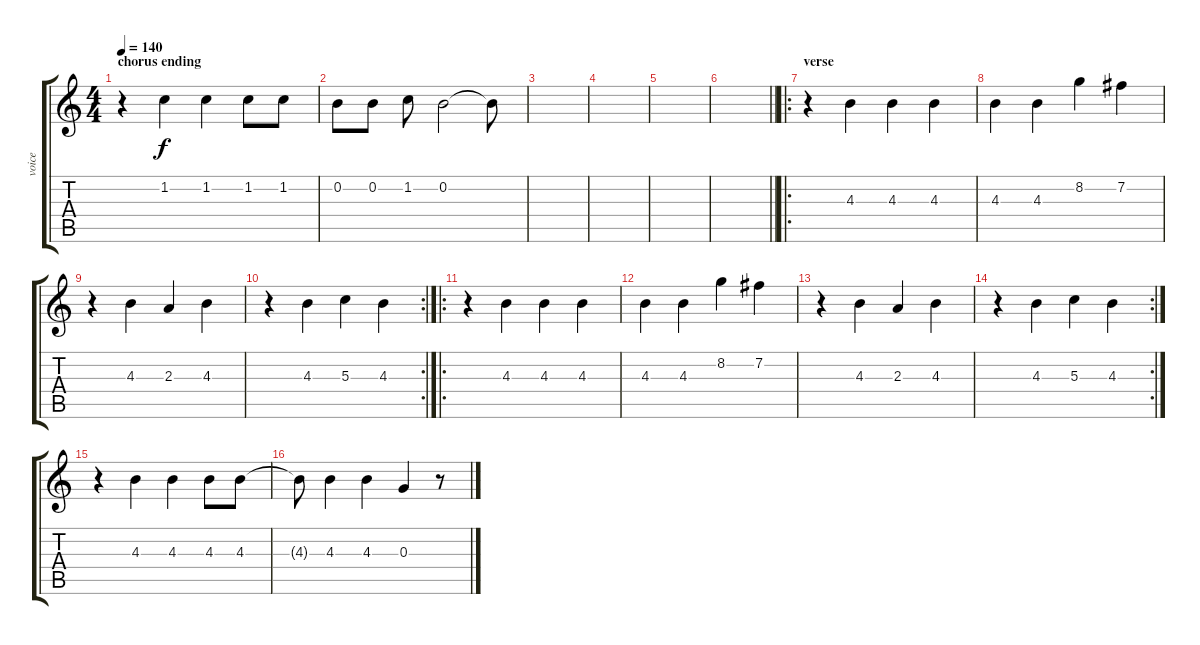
\track ("voice" "voice") {instrument distortionguitar}
\staff {score tabs}
\tuning (E4 B3 G3 D3 A2 E2) {hide}
\ts (4 4)
\section ("" "chorus ending")
\tempo 140
\clef g2
\ks c
r.4{dy f} 1.2.4 1.2.4 1.2.8 1.2.8 |
0.2.8 0.2.8 1.2.8 0.2.2 0.2{t}.8 |
|
|
|
\barLineRight lightlight
|
\ro
\section ("" "verse")
r.4 4.3.4 4.3.4 4.3.4 |
4.3.4 4.3.4 8.2.4 7.2.4 |
r.4 4.3.4 2.3.4 4.3.4 |
\rc 2
r.4 4.3.4 5.3.4 4.3.4 |
\ro
r.4 4.3.4 4.3.4 4.3.4 |
4.3.4 4.3.4 8.2.4 7.2.4 |
r.4 4.3.4 2.3.4 4.3.4 |
\rc 2
r.4 4.3.4 5.3.4 4.3.4 |
r.4 4.3.4 4.3.4 4.3.8 4.3.8 |
4.3{t}.8 4.3.4 4.3.4 0.3.4 r.8
